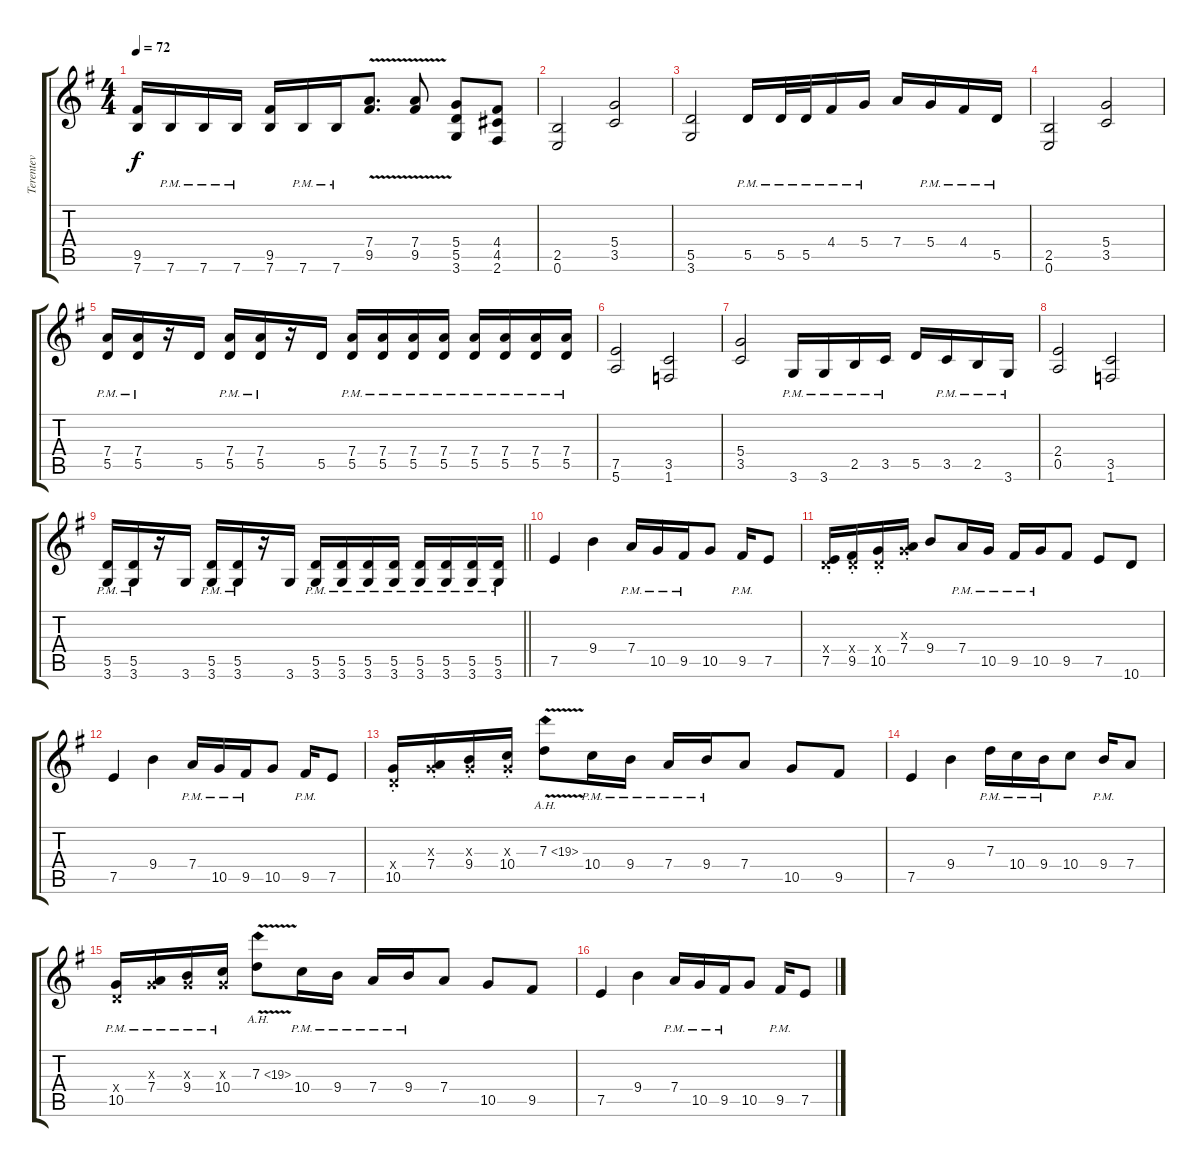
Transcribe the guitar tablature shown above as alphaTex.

\track ("Terentev" "Terentev") {instrument distortionguitar}
\staff {score tabs}
\tuning (E4 B3 G3 D3 A2 E2) {hide}
\ts (4 4)
\tempo 72
\clef g2
\ks eminor
(9.5 7.6).16{dy f} 7.6{pm}.16 7.6{pm}.16 7.6{pm}.16 (9.5 7.6).16 7.6{pm}.16 7.6{pm}.16 (7.4{v} 9.5).8{d} (7.4{v} 9.5).8 (5.4 5.5 3.6).8 (4.4 4.5 2.6).8 |
(2.5 0.6).2 (5.4 3.5).2 |
(5.5 3.6).2 5.5{pm}.16 5.5{pm}.32 5.5{pm}.32 4.4{pm}.16 5.4{pm}.16 7.4.16 5.4{pm}.16 4.4{pm}.16 5.5{pm}.16 |
(2.5 0.6).2 (5.4 3.5).2 |
(7.4{pm} 5.5).16 (7.4{pm} 5.5).16 r.16 5.5.16 (7.4{pm} 5.5).16 (7.4{pm} 5.5).16 r.16 5.5.16 (7.4{pm} 5.5).16 (7.4{pm} 5.5).16 (7.4{pm} 5.5).16 (7.4{pm} 5.5).16 (7.4{pm} 5.5).16 (7.4{pm} 5.5).16 (7.4{pm} 5.5).16 (7.4{pm} 5.5).16 |
(7.5 5.6).2 (3.5 1.6).2 |
(5.4 3.5).2 3.6{pm}.16 3.6{pm}.16 2.5{pm}.16 3.5{pm}.16 5.5.16 3.5{pm}.16 2.5{pm}.16 3.6{pm}.16 |
(2.4 0.5).2 (3.5 1.6).2 |
\barLineRight lightlight
(5.5{pm} 3.6).16 (5.5{pm} 3.6).16 r.16 3.6.16 (5.5{pm} 3.6).16 (5.5{pm} 3.6).16 r.16 3.6.16 (5.5{pm} 3.6).16 (5.5{pm} 3.6).16 (5.5{pm} 3.6).16 (5.5{pm} 3.6).16 (5.5{pm} 3.6).16 (5.5{pm} 3.6).16 (5.5{pm} 3.6).16 (5.5{pm} 3.6).16 |
7.5.4 9.4.4 7.4{pm}.16 10.5{pm}.16 9.5{pm}.16 10.5.8 9.5{pm}.16 7.5.8 |
(0.4{x} 7.5{st}).16 (0.4{x} 9.5{st}).16 (0.4{x} 10.5{st}).16 (0.3{x} 7.4{st}).16 9.4.8 7.4{pm}.16 10.5{pm}.16 9.5{pm}.16 10.5{pm}.16 9.5.8 7.5.8 10.6.8 |
7.5.4 9.4.4 7.4{pm}.16 10.5{pm}.16 9.5{pm}.16 10.5.8 9.5{pm}.16 7.5.8 |
(0.4{x} 10.5{st}).16 (0.3{x} 7.4{st}).16 (0.3{x} 9.4{st}).16 (0.3{x} 10.4{st}).16 7.3{ah 12 v}.8 10.4{pm}.16 9.4{pm}.16 7.4{pm}.16 9.4{pm}.16 7.4.8 10.5.8 9.5.8 |
7.5.4 9.4.4 7.3{pm}.16 10.4{pm}.16 9.4{pm}.16 10.4.8 9.4{pm}.16 7.4.8 |
(0.4{x} 10.5{pm}).16 (0.3{x} 7.4{pm}).16 (0.3{x} 9.4{pm}).16 (0.3{x} 10.4{pm}).16 7.3{ah 12 v}.8 10.4{pm}.16 9.4{pm}.16 7.4{pm}.16 9.4{pm}.16 7.4.8 10.5.8 9.5.8 |
7.5.4 9.4.4 7.4{pm}.16 10.5{pm}.16 9.5{pm}.16 10.5.8 9.5{pm}.16 7.5.8
